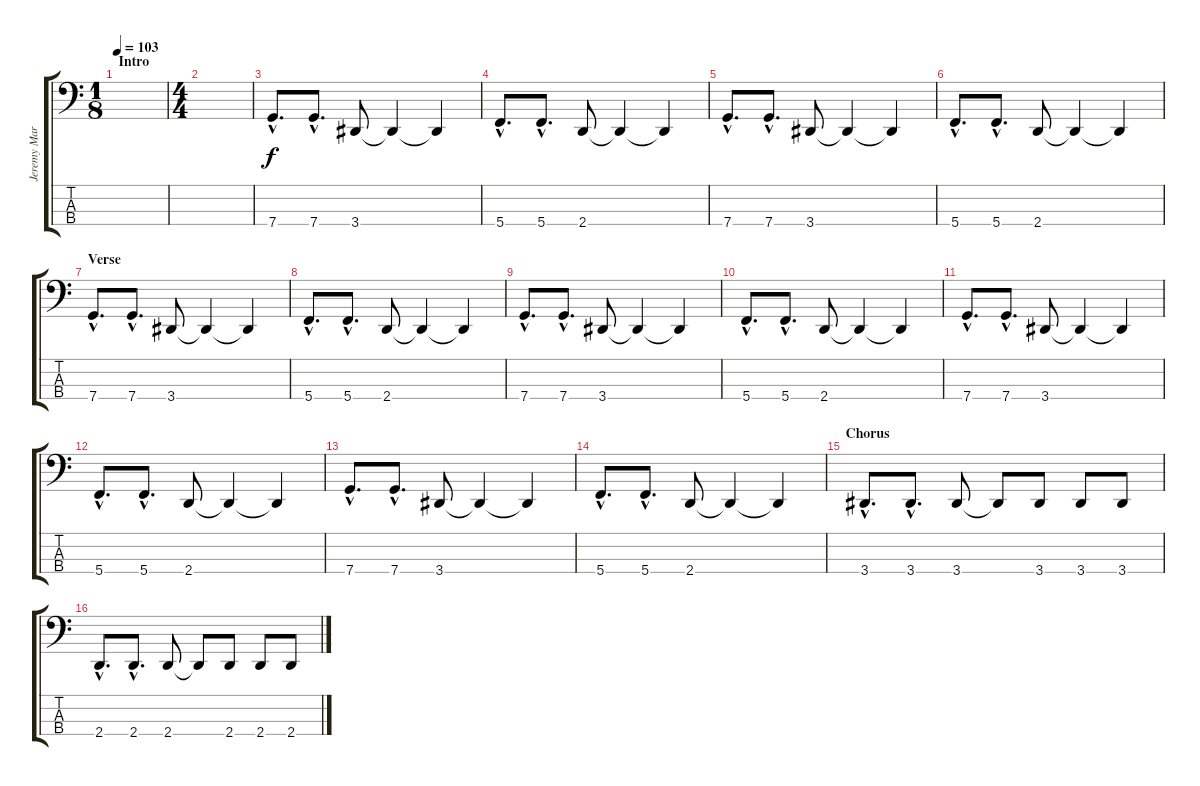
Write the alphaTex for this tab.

\track ("Jeremy Marshall (Volume Effect)" "Jeremy Mar") {instrument electricbasspick}
\staff {score tabs}
\tuning (F2 C2 G1 C1) {hide}
\ts (1 8)
\section ("" "Intro")
\tempo 103
\clef f4
\ks c
|
\ts (4 4)
|
7.4{hac}.8{d} 7.4{hac}.8{d} 3.4.8 3.4{t}.4 3.4{t}.4 |
5.4{hac}.8{d} 5.4{hac}.8{d} 2.4.8 2.4{t}.4 2.4{t}.4 |
7.4{hac}.8{d} 7.4{hac}.8{d} 3.4.8 3.4{t}.4 3.4{t}.4 |
5.4{hac}.8{d} 5.4{hac}.8{d} 2.4.8 2.4{t}.4 2.4{t}.4 |
\section ("" "Verse")
7.4{hac}.8{d} 7.4{hac}.8{d} 3.4.8 3.4{t}.4 3.4{t}.4 |
5.4{hac}.8{d} 5.4{hac}.8{d} 2.4.8 2.4{t}.4 2.4{t}.4 |
7.4{hac}.8{d} 7.4{hac}.8{d} 3.4.8 3.4{t}.4 3.4{t}.4 |
5.4{hac}.8{d} 5.4{hac}.8{d} 2.4.8 2.4{t}.4 2.4{t}.4 |
7.4{hac}.8{d} 7.4{hac}.8{d} 3.4.8 3.4{t}.4 3.4{t}.4 |
5.4{hac}.8{d} 5.4{hac}.8{d} 2.4.8 2.4{t}.4 2.4{t}.4 |
7.4{hac}.8{d} 7.4{hac}.8{d} 3.4.8 3.4{t}.4 3.4{t}.4 |
5.4{hac}.8{d} 5.4{hac}.8{d} 2.4.8 2.4{t}.4 2.4{t}.4 |
\section ("" "Chorus")
3.4{hac}.8{d} 3.4{hac}.8{d} 3.4.8 3.4{t}.8 3.4.8 3.4.8 3.4.8 |
2.4{hac}.8{d} 2.4{hac}.8{d} 2.4.8 2.4{t}.8 2.4.8 2.4.8 2.4.8
